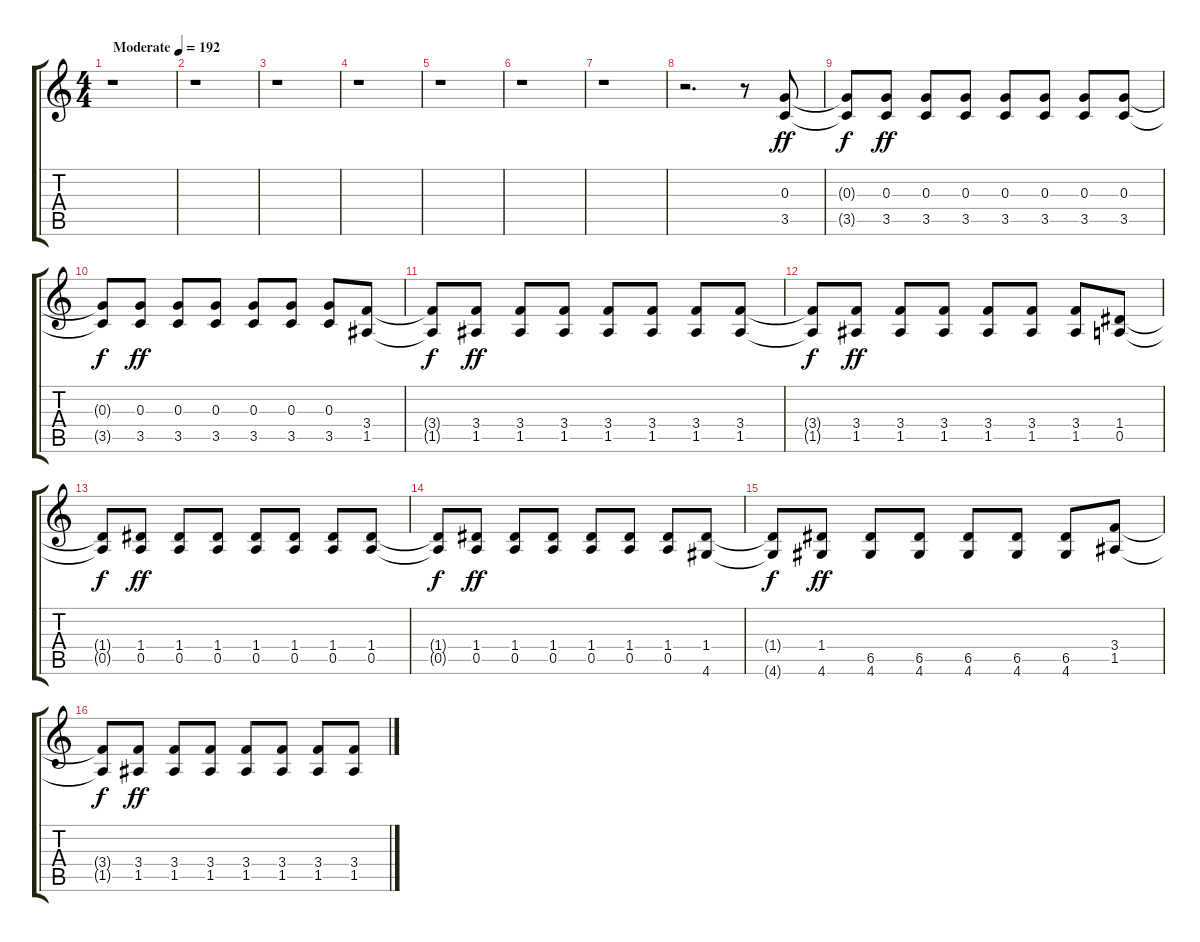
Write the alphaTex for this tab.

\track "" {instrument distortionguitar}
\staff {score tabs}
\tuning (E4 B3 G3 D3 A2 E2) {hide}
\ts (4 4)
\tempo (192 "Moderate")
\clef g2
\ks c
r.1{dy ff instrument distortionguitar} |
r.1 |
r.1 |
r.1 |
r.1 |
r.1 |
r.1 |
r.2{d} r.8 (0.3 3.5).8 |
(0.3{t} 3.5{t}).8{dy f} (0.3 3.5).8{dy ff} (0.3 3.5).8 (0.3 3.5).8 (0.3 3.5).8 (0.3 3.5).8 (0.3 3.5).8 (0.3 3.5).8 |
(0.3{t} 3.5{t}).8{dy f} (0.3 3.5).8{dy ff} (0.3 3.5).8 (0.3 3.5).8 (0.3 3.5).8 (0.3 3.5).8 (0.3 3.5).8 (3.4 1.5).8 |
(3.4{t} 1.5{t}).8{dy f} (3.4 1.5).8{dy ff} (3.4 1.5).8 (3.4 1.5).8 (3.4 1.5).8 (3.4 1.5).8 (3.4 1.5).8 (3.4 1.5).8 |
(3.4{t} 1.5{t}).8{dy f} (3.4 1.5).8{dy ff} (3.4 1.5).8 (3.4 1.5).8 (3.4 1.5).8 (3.4 1.5).8 (3.4 1.5).8 (1.4 0.5).8 |
(1.4{t} 0.5{t}).8{dy f} (1.4 0.5).8{dy ff} (1.4 0.5).8 (1.4 0.5).8 (1.4 0.5).8 (1.4 0.5).8 (1.4 0.5).8 (1.4 0.5).8 |
(1.4{t} 0.5{t}).8{dy f} (1.4 0.5).8{dy ff} (1.4 0.5).8 (1.4 0.5).8 (1.4 0.5).8 (1.4 0.5).8 (1.4 0.5).8 (1.4 4.6).8 |
(1.4{t} 4.6{t}).8{dy f} (1.4 4.6).8{dy ff} (6.5 4.6).8 (6.5 4.6).8 (6.5 4.6).8 (6.5 4.6).8 (6.5 4.6).8 (3.4 1.5).8 |
(3.4{t} 1.5{t}).8{dy f} (3.4 1.5).8{dy ff} (3.4 1.5).8 (3.4 1.5).8 (3.4 1.5).8 (3.4 1.5).8 (3.4 1.5).8 (3.4 1.5).8
